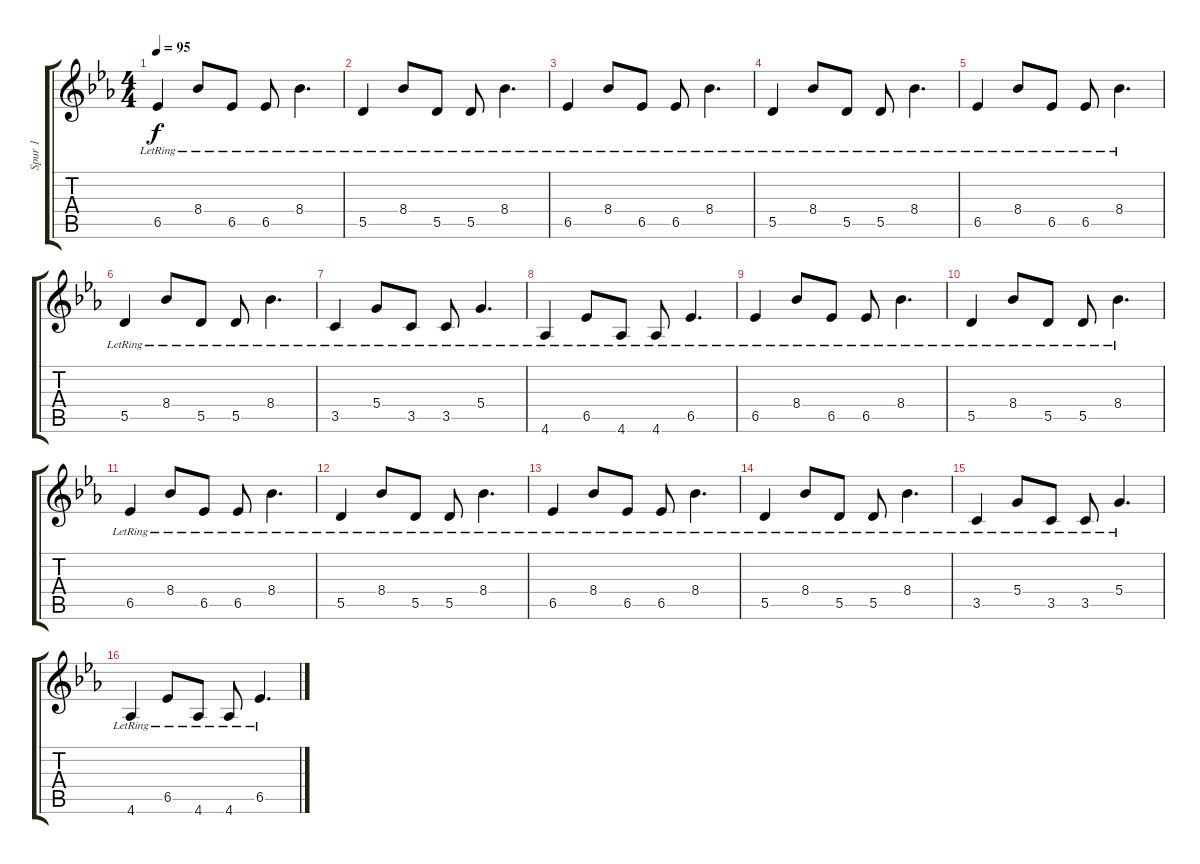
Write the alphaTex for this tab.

\track ("Spur 1" "Spur 1") {instrument electricguitarjazz}
\staff {score tabs}
\tuning (E4 B3 G3 D3 A2 E2) {hide}
\ts (4 4)
\tempo 95
\clef g2
\ks eb
6.5{lr}.4{dy f} 8.4{lr}.8 6.5{lr}.8 6.5{lr}.8 8.4{lr}.4{d} |
5.5{lr}.4 8.4{lr}.8 5.5{lr}.8 5.5{lr}.8 8.4{lr}.4{d} |
6.5{lr}.4 8.4{lr}.8 6.5{lr}.8 6.5{lr}.8 8.4{lr}.4{d} |
5.5{lr}.4 8.4{lr}.8 5.5{lr}.8 5.5{lr}.8 8.4{lr}.4{d} |
6.5{lr}.4 8.4{lr}.8 6.5{lr}.8 6.5{lr}.8 8.4{lr}.4{d} |
5.5{lr}.4 8.4{lr}.8 5.5{lr}.8 5.5{lr}.8 8.4{lr}.4{d} |
3.5{lr}.4 5.4{lr}.8 3.5{lr}.8 3.5{lr}.8 5.4{lr}.4{d} |
4.6{lr}.4 6.5{lr}.8 4.6{lr}.8 4.6{lr}.8 6.5{lr}.4{d} |
6.5{lr}.4 8.4{lr}.8 6.5{lr}.8 6.5{lr}.8 8.4{lr}.4{d} |
5.5{lr}.4 8.4{lr}.8 5.5{lr}.8 5.5{lr}.8 8.4{lr}.4{d} |
6.5{lr}.4 8.4{lr}.8 6.5{lr}.8 6.5{lr}.8 8.4{lr}.4{d} |
5.5{lr}.4 8.4{lr}.8 5.5{lr}.8 5.5{lr}.8 8.4{lr}.4{d} |
6.5{lr}.4 8.4{lr}.8 6.5{lr}.8 6.5{lr}.8 8.4{lr}.4{d} |
5.5{lr}.4 8.4{lr}.8 5.5{lr}.8 5.5{lr}.8 8.4{lr}.4{d} |
3.5{lr}.4 5.4{lr}.8 3.5{lr}.8 3.5{lr}.8 5.4{lr}.4{d} |
4.6{lr}.4 6.5{lr}.8 4.6{lr}.8 4.6{lr}.8 6.5{lr}.4{d}
